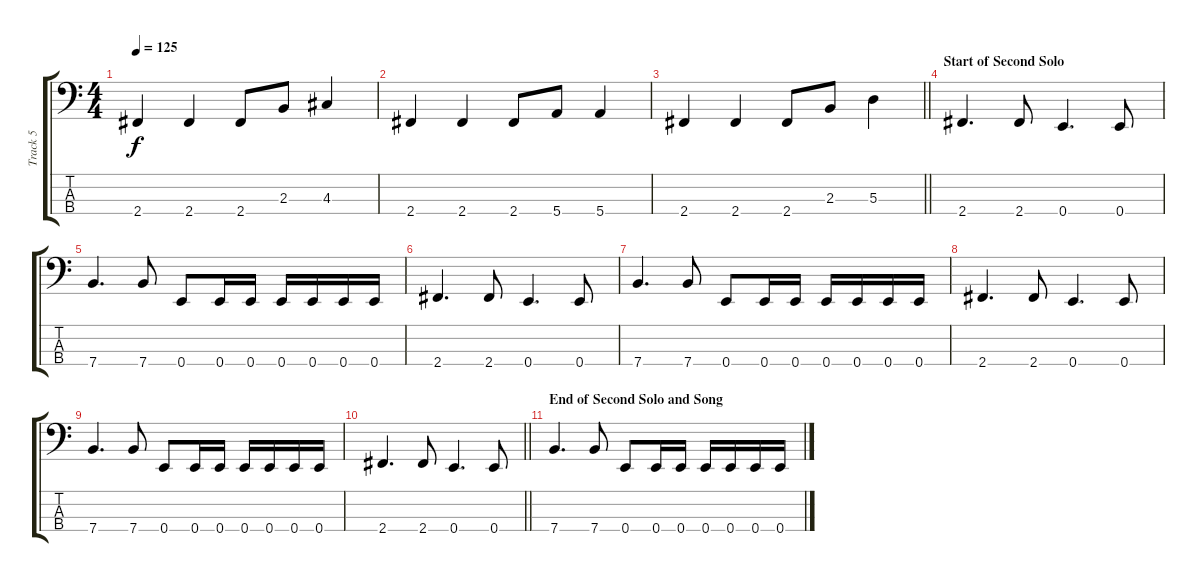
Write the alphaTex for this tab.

\track ("Track 5" "Track 5") {instrument slapbass2}
\staff {score tabs}
\tuning (G2 D2 A1 E1) {hide}
\ts (4 4)
\tempo 125
\clef f4
\ks c
2.4.4{dy f} 2.4.4 2.4.8 2.3.8 4.3.4 |
2.4.4 2.4.4 2.4.8 5.4.8 5.4.4 |
\barLineRight lightlight
2.4.4 2.4.4 2.4.8 2.3.8 5.3.4 |
\section ("" "Start of Second Solo")
2.4.4{d} 2.4.8 0.4.4{d} 0.4.8 |
7.4.4{d} 7.4.8 0.4.8 0.4.16 0.4.16 0.4.16 0.4.16 0.4.16 0.4.16 |
2.4.4{d} 2.4.8 0.4.4{d} 0.4.8 |
7.4.4{d} 7.4.8 0.4.8 0.4.16 0.4.16 0.4.16 0.4.16 0.4.16 0.4.16 |
2.4.4{d} 2.4.8 0.4.4{d} 0.4.8 |
7.4.4{d} 7.4.8 0.4.8 0.4.16 0.4.16 0.4.16 0.4.16 0.4.16 0.4.16 |
\barLineRight lightlight
2.4.4{d} 2.4.8 0.4.4{d} 0.4.8 |
\section ("" "End of Second Solo and Song")
7.4.4{d} 7.4.8 0.4.8 0.4.16 0.4.16 0.4.16 0.4.16 0.4.16 0.4.16
